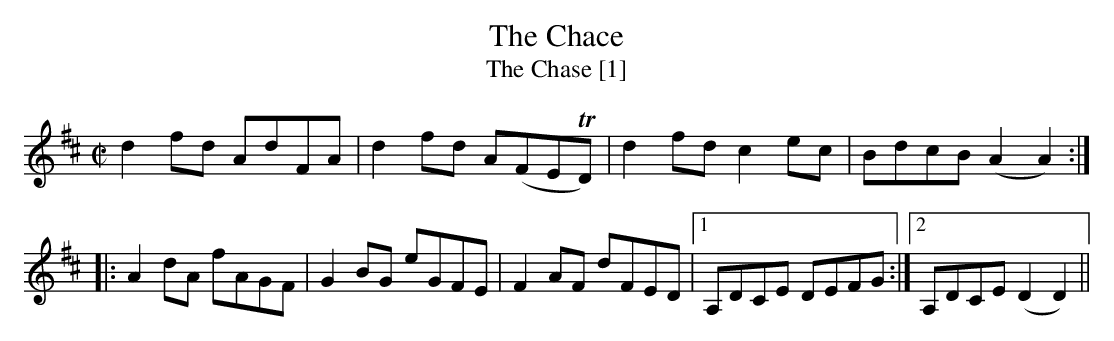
X:1
T:Chace, The
T:Chase [1], The
M:C|
L:1/8
K:D
d2 fd AdFA|d2 fd A(FETD)|d2 fd c2 ec|BdcB (A2A2):|
|:A2 dA fAGF|G2 BG eGFE|F2 AF dFED|1 A,DCE DEFG:|2 A,DCE (D2D2)||
